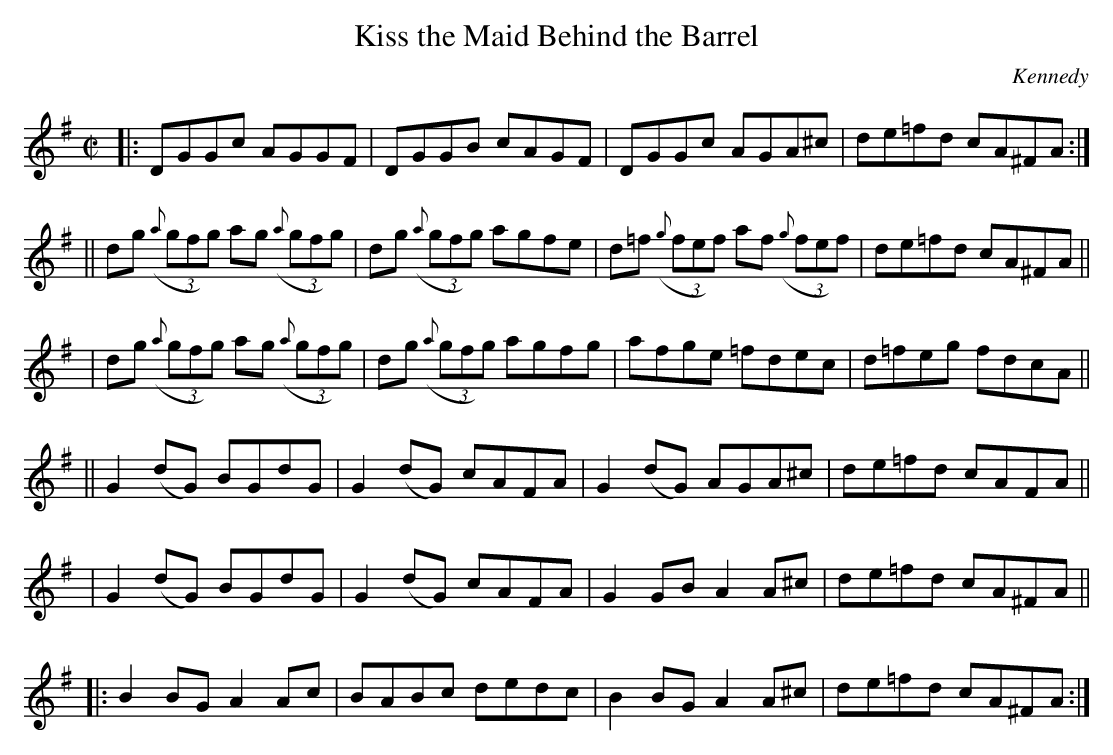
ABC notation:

X:1
T: Kiss the Maid Behind the Barrel
O: Kennedy
M: C|
L: 1/8
K: G
|: DGGc AGGF | DGGB cAGF | DGGc AGA^c | de=fd cA^FA :|
|| dg (3({a}gfg) ag (3({a}gfg) | dg (3({a}gfg) agfe | d=f (3({g}fef) af (3({g}fef) | de=fd cA^FA ||
|  dg (3({a}gfg) ag (3({a}gfg) | dg (3({a}gfg) agfg | afge =fdec | d=feg fdcA ||
|| G2(dG) BGdG | G2(dG) cAFA | G2(dG) AGA^c | de=fd cAFA ||
|  G2(dG) BGdG | G2(dG) cAFA | G2GB A2A^c | de=fd cA^FA ||
|: B2BG A2Ac | BABc dedc | B2BG A2A^c | de=fd cA^FA :|
